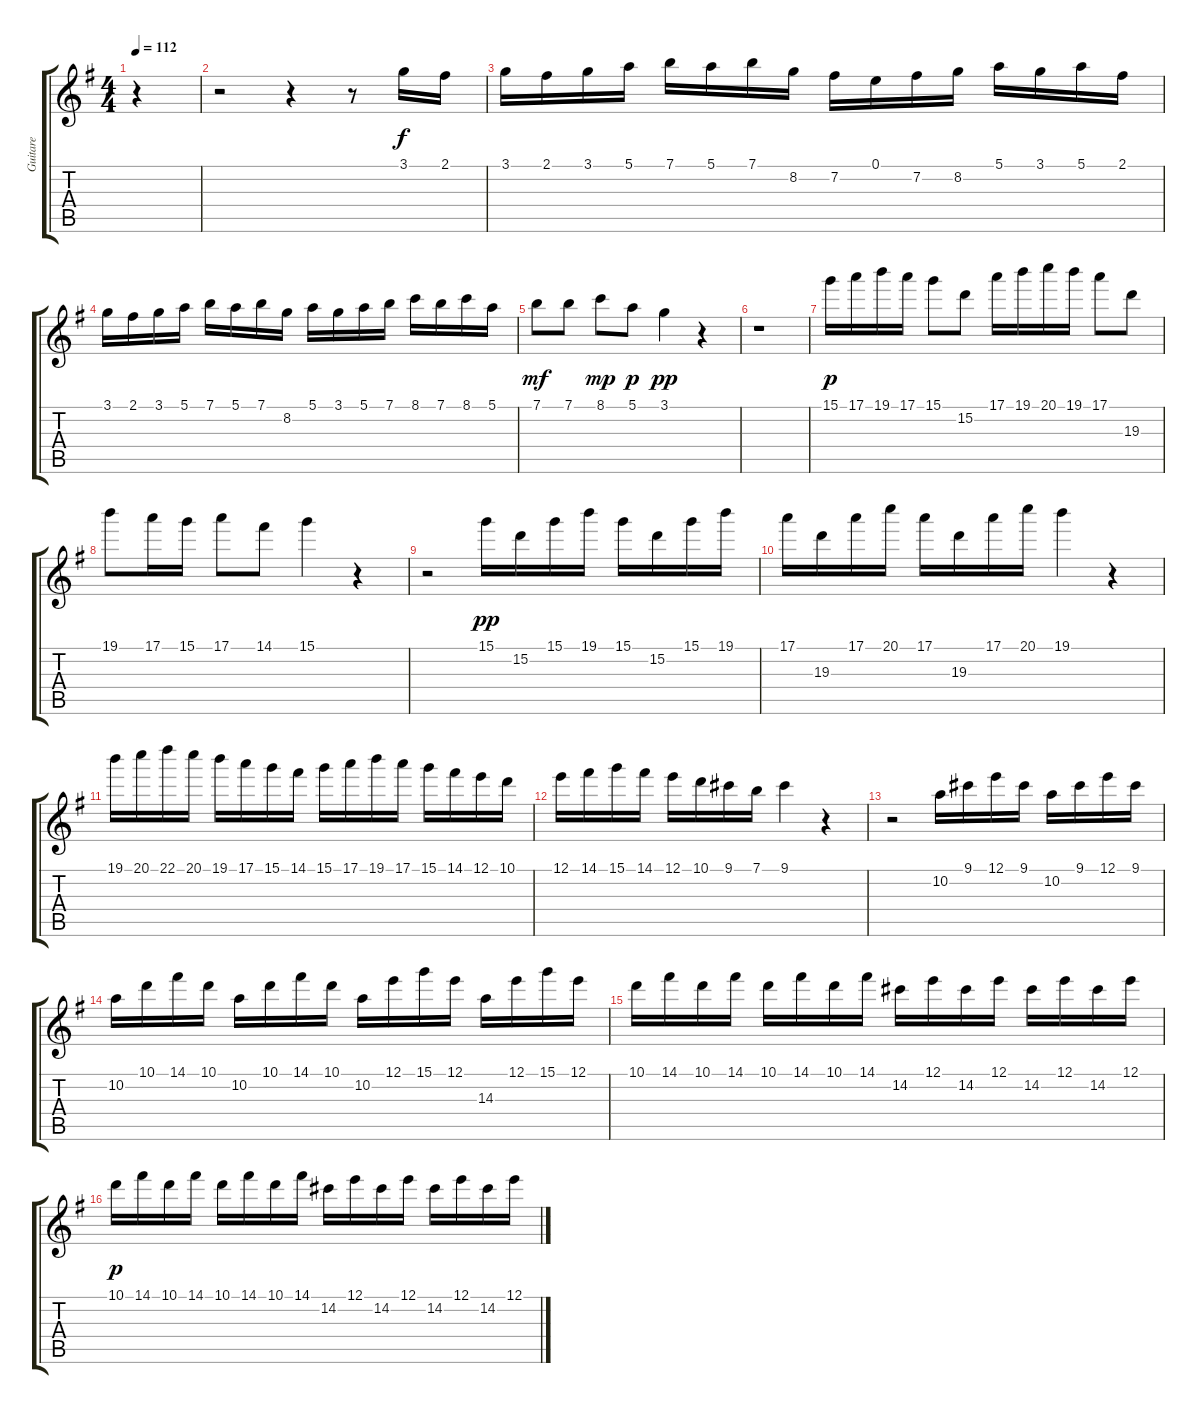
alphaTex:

\track ("Guitare" "Guitare") {instrument banjo}
\staff {score tabs}
\tuning (E4 B3 G3 D3 A2 E2) {hide}
\displaytranspose 12
\ts (4 4)
\tempo 112
\clef g2
\ks g
r.4{dy p} |
r.2 r.4 r.8 3.1.16{dy f} 2.1.16 |
3.1.16 2.1.16 3.1.16 5.1.16 7.1.16 5.1.16 7.1.16 8.2.16 7.2.16 0.1.16 7.2.16 8.2.16 5.1.16 3.1.16 5.1.16 2.1.16 |
3.1.16 2.1.16 3.1.16 5.1.16 7.1.16 5.1.16 7.1.16 8.2.16 5.1.16 3.1.16 5.1.16 7.1.16 8.1.16 7.1.16 8.1.16 5.1.16 |
7.1.8{dy mf} 7.1.8 8.1.8{dy mp} 5.1.8{dy p} 3.1.4{dy pp} r.4 |
r.1 |
15.1.16{dy p} 17.1.16 19.1.16 17.1.16 15.1.8 15.2.8 17.1.16 19.1.16 20.1.16 19.1.16 17.1.8 19.3.8 |
19.1.8 17.1.16 15.1.16 17.1.8 14.1.8 15.1.4 r.4 |
r.2 15.1.16{dy pp} 15.2.16 15.1.16 19.1.16 15.1.16 15.2.16 15.1.16 19.1.16 |
17.1.16 19.3.16 17.1.16 20.1.16 17.1.16 19.3.16 17.1.16 20.1.16 19.1.4 r.4 |
19.1.16 20.1.16 22.1.16 20.1.16 19.1.16 17.1.16 15.1.16 14.1.16 15.1.16 17.1.16 19.1.16 17.1.16 15.1.16 14.1.16 12.1.16 10.1.16 |
12.1.16 14.1.16 15.1.16 14.1.16 12.1.16 10.1.16 9.1.16 7.1.16 9.1.4 r.4 |
r.2 10.2.16 9.1.16 12.1.16 9.1.16 10.2.16 9.1.16 12.1.16 9.1.16 |
10.2.16 10.1.16 14.1.16 10.1.16 10.2.16 10.1.16 14.1.16 10.1.16 10.2.16 12.1.16 15.1.16 12.1.16 14.3.16 12.1.16 15.1.16 12.1.16 |
10.1.16 14.1.16 10.1.16 14.1.16 10.1.16 14.1.16 10.1.16 14.1.16 14.2.16 12.1.16 14.2.16 12.1.16 14.2.16 12.1.16 14.2.16 12.1.16 |
10.1.16{dy p} 14.1.16 10.1.16 14.1.16 10.1.16 14.1.16 10.1.16 14.1.16 14.2.16 12.1.16 14.2.16 12.1.16 14.2.16 12.1.16 14.2.16 12.1.16
